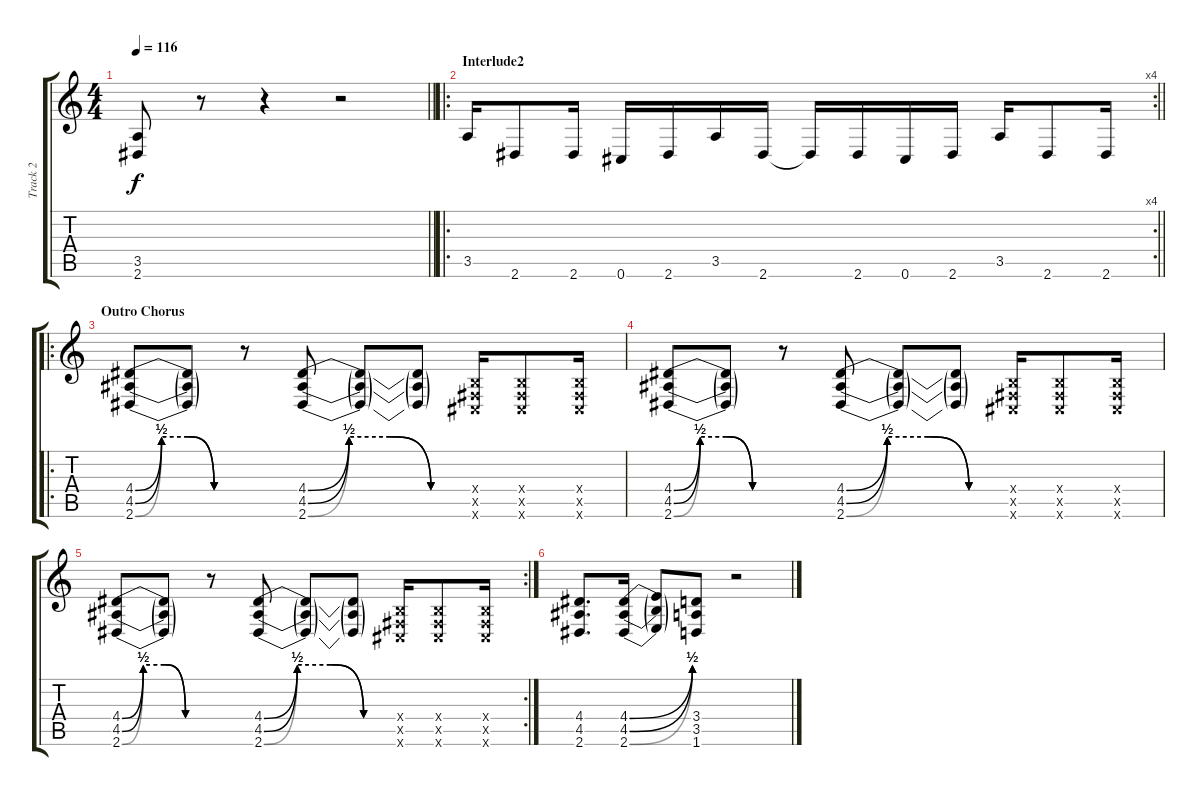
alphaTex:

\track ("Track 2" "Track 2") {instrument overdrivenguitar}
\staff {score tabs}
\tuning (Db4 Ab3 E3 B2 Gb2 Db2) {hide}
\ts (4 4)
\tempo 116
\clef g2
\barLineRight lightlight
\ks c
(3.5 2.6).8{dy f} r.8 r.4 r.2 |
\ro
\rc 4
\section ("" "Interlude2")
\barLineRight lightlight
3.5.16 2.6.8 2.6.16 0.6.16 2.6.16 3.5.16 2.6.16 2.6{t}.16 2.6.16 0.6.16 2.6.16 3.5.16 2.6.8 2.6.16 |
\ro
\section ("" "Outro Chorus")
(4.4{be (custom 0 0 15 2 30 2 45 0 60 0)} 4.5{be (custom 0 0 15 2 30 2 45 0 60 0)} 2.6{be (custom 0 0 15 2 30 2 45 0 60 0)}).8 (4.4{t} 4.5{t} 2.6{t}).8 r.8 (4.4{be (custom 0 0 15 2 30 2 45 0 60 0)} 4.5{be (custom 0 0 15 2 30 2 45 0 60 0)} 2.6{be (custom 0 0 15 2 30 2 45 0 60 0)}).8 (4.4{t} 4.5{t} 2.6{t}).8 (4.4{t} 4.5{t} 2.6{t}).8 (0.4{x} 0.5{x} 0.6{x}).16 (0.4{x} 0.5{x} 0.6{x}).8 (0.4{x} 0.5{x} 0.6{x}).16 |
(4.4{be (custom 0 0 15 2 30 2 45 0 60 0)} 4.5{be (custom 0 0 15 2 30 2 45 0 60 0)} 2.6{be (custom 0 0 15 2 30 2 45 0 60 0)}).8 (4.4{t} 4.5{t} 2.6{t}).8 r.8 (4.4{be (custom 0 0 15 2 30 2 45 0 60 0)} 4.5{be (custom 0 0 15 2 30 2 45 0 60 0)} 2.6{be (custom 0 0 15 2 30 2 45 0 60 0)}).8 (4.4{t} 4.5{t} 2.6{t}).8 (4.4{t} 4.5{t} 2.6{t}).8 (0.4{x} 0.5{x} 0.6{x}).16 (0.4{x} 0.5{x} 0.6{x}).8 (0.4{x} 0.5{x} 0.6{x}).16 |
\rc 2
(4.4{be (custom 0 0 15 2 30 2 45 0 60 0)} 4.5{be (custom 0 0 15 2 30 2 45 0 60 0)} 2.6{be (custom 0 0 15 2 30 2 45 0 60 0)}).8 (4.4{t} 4.5{t} 2.6{t}).8 r.8 (4.4{be (custom 0 0 15 2 30 2 45 0 60 0)} 4.5{be (custom 0 0 15 2 30 2 45 0 60 0)} 2.6{be (custom 0 0 15 2 30 2 45 0 60 0)}).8 (4.4{t} 4.5{t} 2.6{t}).8 (4.4{t} 4.5{t} 2.6{t}).8 (0.4{x} 0.5{x} 0.6{x}).16 (0.4{x} 0.5{x} 0.6{x}).8 (0.4{x} 0.5{x} 0.6{x}).16 |
(4.4 4.5 2.6).8{d} (4.4{be (bend 0 0 60 2)} 4.5{be (bend 0 0 60 2)} 2.6{be (bend 0 0 60 2)}).16 (4.4{t} 4.5{t} 2.6{t}).8 (3.4 3.5 1.6).8 r.2
